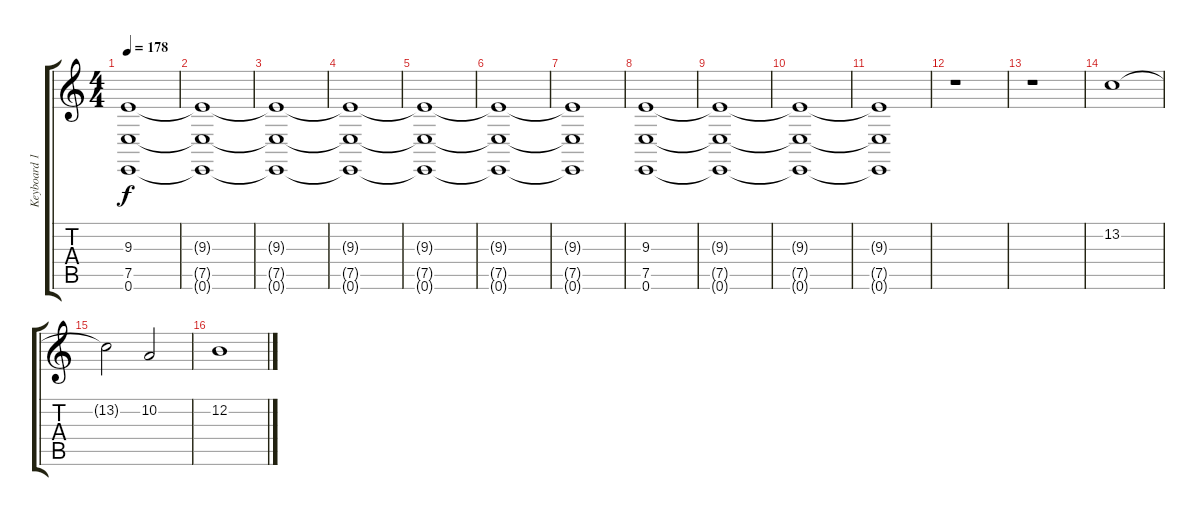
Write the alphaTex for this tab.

\track ("Keyboard 1" "Keyboard 1") {instrument stringensemble1}
\staff {score tabs}
\tuning (E4 B3 G3 D3 A2 E2) {hide}
\ts (4 4)
\tempo 178
\clef g2
\ks c
(9.3{t} 7.5{t} 0.6{t}).1{dy f} |
(9.3{t} 7.5{t} 0.6{t}).1 |
(9.3{t} 7.5{t} 0.6{t}).1 |
(9.3{t} 7.5{t} 0.6{t}).1 |
(9.3{t} 7.5{t} 0.6{t}).1 |
(9.3{t} 7.5{t} 0.6{t}).1 |
(9.3{t} 7.5{t} 0.6{t}).1 |
(9.3 7.5 0.6).1{volume 6} |
(9.3{t} 7.5{t} 0.6{t}).1 |
(9.3{t} 7.5{t} 0.6{t}).1 |
(9.3{t} 7.5{t} 0.6{t}).1 |
r.1 |
r.1 |
13.2.1{volume 10 instrument flute} |
13.2{t}.2 10.2.2 |
12.2.1
